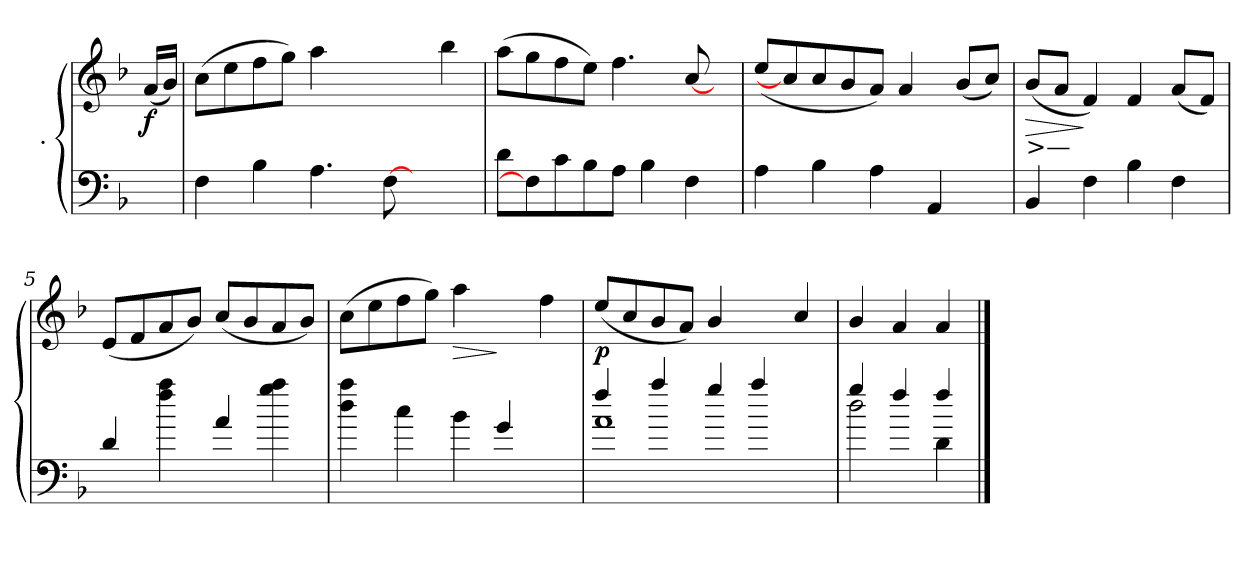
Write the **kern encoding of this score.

**kern	**kern	**dynam
*part1	*part1	*part1
*staff2	*staff1	*staff1/2
*I".	*	*
*clefF4	*clefG3	*
*k[b-]	*k[b-]	*
=	=	=
!	!	!LO:DY:b
8ryy	(<16f/LL	f
.	16g/JJ)	.
=1	=1	=1
4F\	(>8a\L	.
.	8cc\	.
4B-\	8dd\	.
.	8ee\J)	.
4.A\	4ff\	.
.	4.ryy	.
[8F\	.	.
4.ryy	.	.
.	4gg\	.
=2	=2	=2
8d\L	(>8ff\L	.
8F\]	8ee\	.
8c\	8dd\	.
8B-\	8cc\J)	.
8A\J	4.dd\	.
4B-\	.	.
4F\	[8a/	.
.	8ryy	.
=3	=3	=3
4A\	(<8cc/L	.
.	8a/]	.
4B-\	8a/	.
.	8g/	.
4A\	8f/J)	.
.	4f/	.
4AA/	.	.
.	(<8g/L	.
8ryy	8a/J)	.
=4	=4	=4
!	!LO:TX:b:t=>—	!
!	!	!LO:HP:b
4BB-/	(<8g/L	>
.	8f/J	.
4F\	4d/)	]
4B-\	4d/	.
4F\	(<8f/L	.
.	8d/J)	.
!!LO:LB:g=z
=5	=5	=5
4d/	(<8c/L	.
.	8d/	.
4ff\ 4aa\	8f/	.
.	8g/J)	.
4a/	(<8a/L	.
.	8g/	.
4gg\ 4aa\	8f/	.
.	8g/J)	.
=6	=6	=6
4dd\ 4aa\	(>8a\L	.
.	8cc\	.
4cc\	8dd\	.
.	8ee\J)	.
!	!	!LO:HP:b
4b-\	4ff\	>
4g/	4ryy	]
4ryy	4dd\	.
=7	=7	=7
*^	*	*
!	!	!	!LO:DY:b
4ff/	1a	(<8cc/L	p
.	.	8a/	.
4aa/	.	8g/	.
.	.	8f/J)	.
4gg/	.	4g/	.
4aa/	.	4ryy	.
4ryy	4ryy	4a/	.
=8	=8	=8	=8
4gg/	2dd\	4g/	.
4ff/	.	4f/	.
4ff/	4d\	4f/	.
*v	*v	*	*
==	==	==
*-	*-	*-
